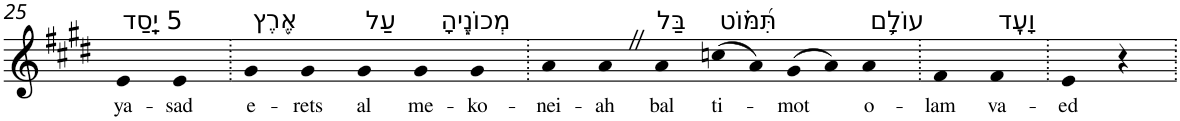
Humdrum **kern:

**kern	**text
*part1	*part1
*staff1	*staff1
*I"Piano	*
*I'Pno	*
!!LO:PB:g=z
*clefG2	*
*k[f#c#g#d#]	*
*E:	*
=25	=25
!LO:TX:a:t=5 יָֽסַד	!
!	!LO:LY:b
4e	ya-
!	!LO:LY:b
4e	-sad
=26.	=26.
!LO:TX:a:t=אֶ֭רֶץ	!
!	!LO:LY:b
4g#	e-
!	!LO:LY:b
4g#	-rets
!LO:TX:a:t=עַל	!
!	!LO:LY:b
4g#	al
!LO:TX:a:t=מְכוֹנֶ֑יהָ	!
!	!LO:LY:b
4g#	me-
!	!LO:LY:b
4g#	-ko-
=27.	=27.
!	!LO:LY:b
4a	-nei-
!	!LO:LY:b
4aZ	-ah
!LO:TX:a:t=בַּל	!
!	!LO:LY:b
4a	bal
!LO:TX:a:t=תִּ֝מּ֗וֹט	!
!	!LO:LY:b
(>8ccn	ti-
8a)	.
!	!LO:LY:b
(>8g#	-mot
8a)	.
!LO:TX:a:t=עוֹלָ֥ם	!
!	!LO:LY:b
4a	o-
=28.	=28.
!	!LO:LY:b
4f#	-lam
!LO:TX:a:t=וָעֶֽד	!
!	!LO:LY:b
4f#	va-
=29.	=29.
!	!LO:LY:b
4e	-ed
4r	.
=.	=.
*-	*-
